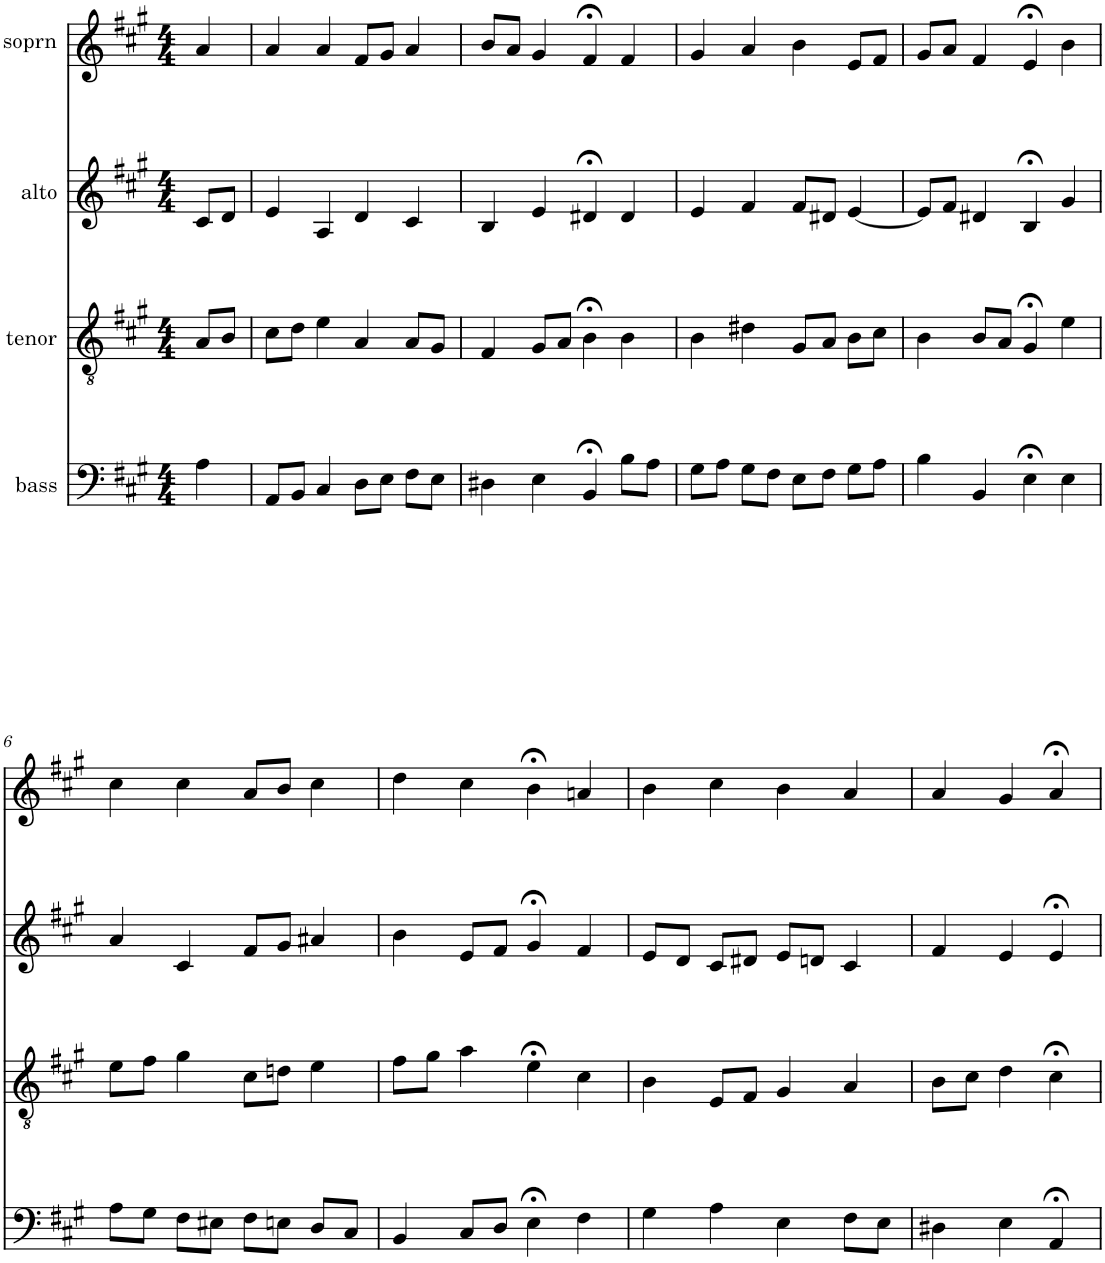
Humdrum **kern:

**kern	**kern	**kern	**kern
*part4	*part3	*part2	*part1
*staff4	*staff3	*staff2	*staff1
*I"bass	*I"tenor	*I"alto	*I"soprn
*clefF4	*clefGv2	*clefG2	*clefG2
*k[f#c#g#]	*k[f#c#g#]	*k[f#c#g#]	*k[f#c#g#]
*A:	*A:	*A:	*A:
*M4/4	*M4/4	*M4/4	*M4/4
=1	=1	=1	=1
4A\	8A/L	8c#/L	4a/
.	8B/J	8d/J	.
=2	=2	=2	=2
8AA/L	8c#\L	4e/	4a/
8BB/J	8d\J	.	.
4C#/	4e\	4A/	4a/
8D\L	4A/	4d/	8f#/L
8E\J	.	.	8g#/J
8F#\L	8A/L	4c#/	4a/
8E\J	8G#/J	.	.
=3	=3	=3	=3
4D#X\	4F#/	4B/	8b/L
.	.	.	8a/J
4E\	8G#/L	4e/	4g#/
.	8A/J	.	.
4BB;</	4B;<\	4d#X;</	4f#;</
8B\L	4B\	4d#/	4f#/
8A\J	.	.	.
=4	=4	=4	=4
8G#\L	4B\	4e/	4g#/
8A\J	.	.	.
8G#\L	4d#X\	4f#/	4a/
8F#\J	.	.	.
8E\L	8G#/L	8f#/L	4b\
8F#\J	8A/J	8d#X/J	.
8G#\L	8B\L	[4e/	8e/L
8A\J	8c#\J	.	8f#/J
=5	=5	=5	=5
4B\	4B\	8e/L]	8g#/L
.	.	8f#/J	8a/J
4BB/	8B/L	4d#X/	4f#/
.	8A/J	.	.
4E;<\	4G#;</	4B;</	4e;</
4E\	4e\	4g#/	4b\
!!LO:LB:g=z
=6	=6	=6	=6
8A\L	8e\L	4a/	4cc#\
8G#\J	8f#\J	.	.
8F#\L	4g#\	4c#/	4cc#\
8E#X\J	.	.	.
8F#\L	8c#\L	8f#/L	8a/L
8En\J	8dn\J	8g#/J	8b/J
8D/L	4e\	4a#X/	4cc#\
8C#/J	.	.	.
=7	=7	=7	=7
4BB/	8f#\L	4b\	4dd\
.	8g#\J	.	.
8C#/L	4a\	8e/L	4cc#\
8D/J	.	8f#/J	.
4E;<\	4e;<\	4g#;</	4b;<\
4F#\	4c#\	4f#/	4an/
=8	=8	=8	=8
4G#\	4B\	8e/L	4b\
.	.	8d/J	.
4A\	8E/L	8c#/L	4cc#\
.	8F#/J	8d#X/J	.
4E\	4G#/	8e/L	4b\
.	.	8dn/J	.
8F#\L	4A/	4c#/	4a/
8E\J	.	.	.
=9	=9	=9	=9
4D#X\	8B\L	4f#/	4a/
.	8c#\J	.	.
4E\	4d\	4e/	4g#/
4AA;</	4c#;<\	4e;</	4a;</
=	=	=	=
*-	*-	*-	*-
